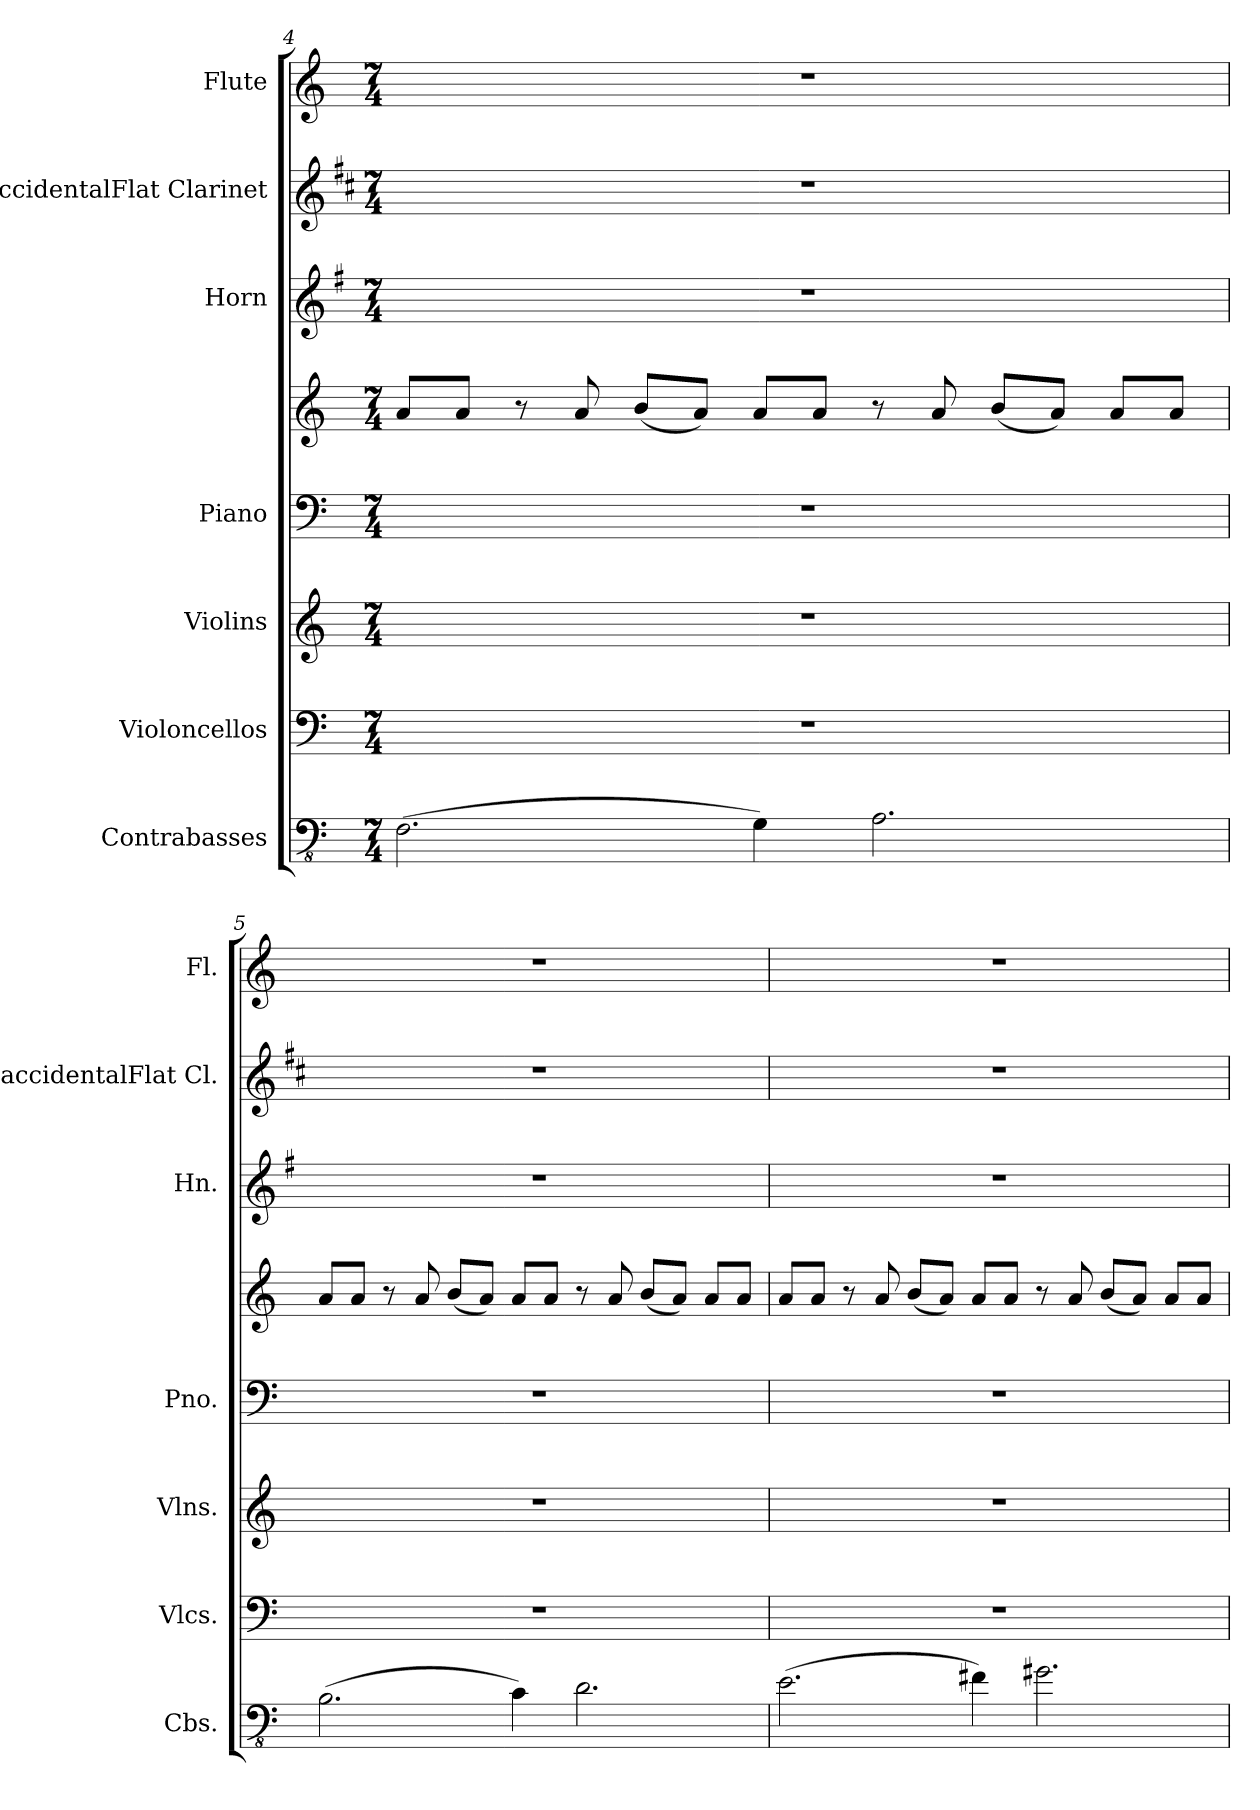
**kern	**kern	**kern	**kern	**kern	**kern	**kern	**kern
*part7	*part6	*part5	*part4	*part4	*part3	*part2	*part1
*staff8	*staff7	*staff6	*staff5	*staff4	*staff3	*staff2	*staff1
*I"Contrabasses	*I"Violoncellos	*I"Violins	*I"Piano	*	*I"Horn	*I"BaccidentalFlat Clarinet	*I"Flute
*I'Cbs.	*I'Vlcs.	*I'Vlns.	*I'Pno.	*	*I'Hn.	*I'BaccidentalFlat Cl.	*I'Fl.
!!LO:PB:g=z
*clefFv4	*clefF4	*clefG2	*clefF4	*clefG2	*clefG2	*clefG2	*clefG2
*	*	*	*	*	*ITrd4c7	*ITrd1c2	*
*k[]	*k[]	*k[]	*k[]	*k[]	*k[]	*k[]	*k[]
*M7/4	*M7/4	*M7/4	*M7/4	*M7/4	*M7/4	*M7/4	*M7/4
=4	=4	=4	=4	=4	=4	=4	=4
(2.FF\	1..r	1..r	1..r	8a/L	1..r	1..r	1..r
.	.	.	.	8a/J	.	.	.
.	.	.	.	8r	.	.	.
.	.	.	.	8a/	.	.	.
.	.	.	.	(8b/L	.	.	.
.	.	.	.	8a/J)	.	.	.
4GG\)	.	.	.	8a/L	.	.	.
.	.	.	.	8a/J	.	.	.
2.AA\	.	.	.	8r	.	.	.
.	.	.	.	8a/	.	.	.
.	.	.	.	(8b/L	.	.	.
.	.	.	.	8a/J)	.	.	.
.	.	.	.	8a/L	.	.	.
.	.	.	.	8a/J	.	.	.
=5	=5	=5	=5	=5	=5	=5	=5
(2.BB\	1..r	1..r	1..r	8a/L	1..r	1..r	1..r
.	.	.	.	8a/J	.	.	.
.	.	.	.	8r	.	.	.
.	.	.	.	8a/	.	.	.
.	.	.	.	(8b/L	.	.	.
.	.	.	.	8a/J)	.	.	.
4C\)	.	.	.	8a/L	.	.	.
.	.	.	.	8a/J	.	.	.
2.D\	.	.	.	8r	.	.	.
.	.	.	.	8a/	.	.	.
.	.	.	.	(8b/L	.	.	.
.	.	.	.	8a/J)	.	.	.
.	.	.	.	8a/L	.	.	.
.	.	.	.	8a/J	.	.	.
=6	=6	=6	=6	=6	=6	=6	=6
(2.E\	1..r	1..r	1..r	8a/L	1..r	1..r	1..r
.	.	.	.	8a/J	.	.	.
.	.	.	.	8r	.	.	.
.	.	.	.	8a/	.	.	.
.	.	.	.	(8b/L	.	.	.
.	.	.	.	8a/J)	.	.	.
4F#X\)	.	.	.	8a/L	.	.	.
.	.	.	.	8a/J	.	.	.
2.G#X\	.	.	.	8r	.	.	.
.	.	.	.	8a/	.	.	.
.	.	.	.	(8b/L	.	.	.
.	.	.	.	8a/J)	.	.	.
.	.	.	.	8a/L	.	.	.
.	.	.	.	8a/J	.	.	.
=	=	=	=	=	=	=	=
*-	*-	*-	*-	*-	*-	*-	*-
